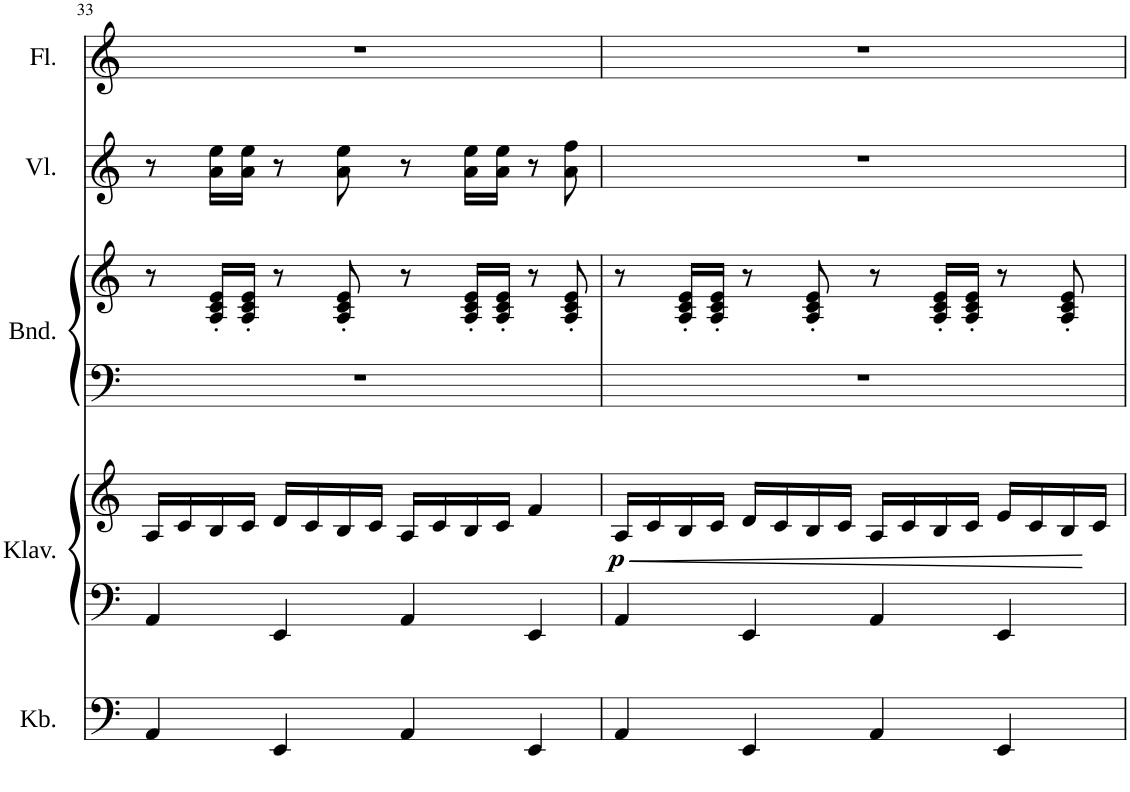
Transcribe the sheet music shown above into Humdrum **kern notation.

**kern	**kern	**kern	**dynam	**kern	**kern	**kern	**kern
*part5	*part4	*part4	*part4	*part3	*part3	*part2	*part1
*staff7	*staff6	*staff5	*staff5/6	*staff4	*staff3	*staff2	*staff1
*I"Kontrabass	*I"Klavier	*	*	*I"Bandoneon	*	*I"Violine	*I"Flöte
*I'Kb.	*I'Klav.	*	*	*I'Bnd.	*	*I'Vl.	*I'Fl.
!!LO:PB:g=z
*clefF4	*clefF4	*clefG2	*	*clefF4	*clefG2	*clefG2	*clefG2
*Trd7c12	*	*	*	*	*	*	*
*k[]	*k[]	*k[]	*	*k[]	*k[]	*k[]	*k[]
*M4/4	*M4/4	*M4/4	*	*M4/4	*M4/4	*M4/4	*M4/4
=33	=33	=33	=33	=33	=33	=33	=33
4AA/	4AA/	16A/LL	.	1r	8r	8r	1r
.	.	16c/	.	.	.	.	.
.	.	16B/	.	.	16A/' 16c/' 16e/'LL	16a\ 16ee\LL	.
.	.	16c/JJ	.	.	16A/' 16c/' 16e/'JJ	16a\ 16ee\JJ	.
4EE/	4EE/	16d/LL	.	.	8r	8r	.
.	.	16c/	.	.	.	.	.
.	.	16B/	.	.	8A/' 8c/' 8e/'	8a\ 8ee\	.
.	.	16c/JJ	.	.	.	.	.
4AA/	4AA/	16A/LL	.	.	8r	8r	.
.	.	16c/	.	.	.	.	.
.	.	16B/	.	.	16A/' 16c/' 16e/'LL	16a\ 16ee\LL	.
.	.	16c/JJ	.	.	16A/' 16c/' 16e/'JJ	16a\ 16ee\JJ	.
4EE/	4EE/	4f/	.	.	8r	8r	.
.	.	.	.	.	8A/' 8c/' 8e/'	8a\ 8ff\	.
=34	=34	=34	=34	=34	=34	=34	=34
!	!	!	!LO:DY:b	!	!	!	!
4AA/	4AA/	16A/LL	p	1r	8r	1r	1r
.	.	16c/	.	.	.	.	.
.	.	16B/	.	.	16A/' 16c/' 16e/'LL	.	.
.	.	16c/JJ	.	.	16A/' 16c/' 16e/'JJ	.	.
4EE/	4EE/	16d/LL	.	.	8r	.	.
.	.	16c/	.	.	.	.	.
.	.	16B/	.	.	8A/' 8c/' 8e/'	.	.
.	.	16c/JJ	.	.	.	.	.
4AA/	4AA/	16A/LL	.	.	8r	.	.
.	.	16c/	.	.	.	.	.
.	.	16B/	.	.	16A/' 16c/' 16e/'LL	.	.
.	.	16c/JJ	.	.	16A/' 16c/' 16e/'JJ	.	.
4EE/	4EE/	16e/LL	.	.	8r	.	.
.	.	16c/	.	.	.	.	.
.	.	16B/	.	.	8A/' 8c/' 8e/'	.	.
.	.	16c/JJ	.	.	.	.	.
=	=	=	=	=	=	=	=
*-	*-	*-	*-	*-	*-	*-	*-
